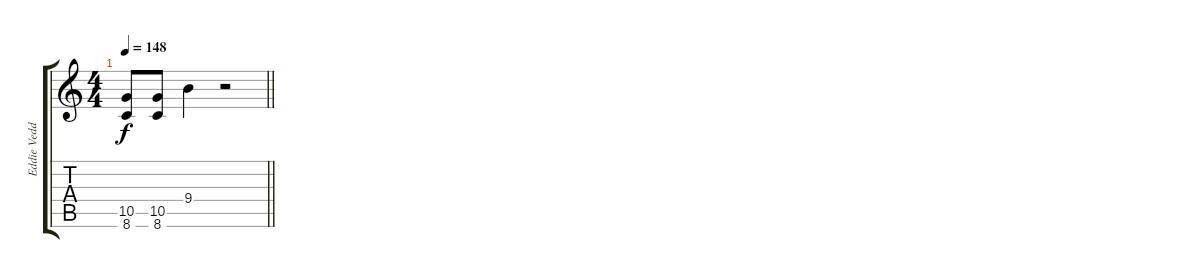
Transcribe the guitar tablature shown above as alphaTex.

\track ("Eddie Vedder" "Eddie Vedd") {instrument overdrivenguitar}
\staff {score tabs}
\tuning (E4 B3 G3 D3 A2 E2) {hide}
\ts (4 4)
\tempo 148
\clef g2
\barLineRight lightlight
\ks c
(10.5 8.6).8{dy f} (10.5 8.6).8 9.4.4 r.2
